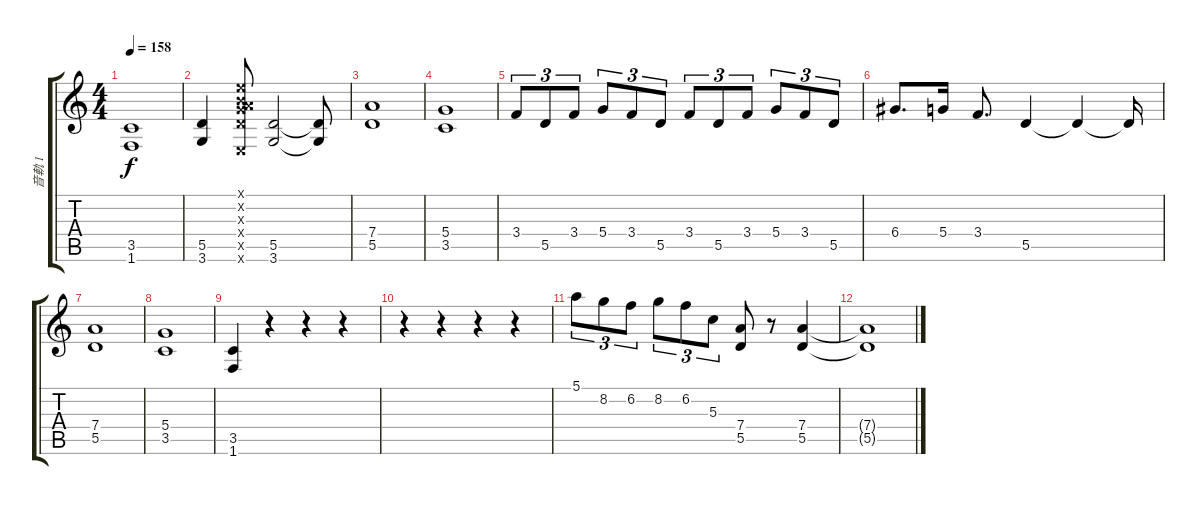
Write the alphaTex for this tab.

\track ("音軌 1" "音軌 1") {instrument overdrivenguitar}
\staff {score tabs}
\tuning (E4 B3 G3 D3 A2 E2) {hide}
\ts (4 4)
\tempo 158
\clef g2
\ks c
(3.5 1.6).1{dy f} |
(5.5 3.6).4 (0.1{x} 0.2{x} 0.3{x} 7.4{x} 5.5{x} 0.6{x}).8 (5.5 3.6).2 (5.5{t} 3.6{t}).8 |
(7.4 5.5).1 |
(5.4 3.5).1 |
3.4.8{tu (3 2)} 5.5.8{tu (3 2)} 3.4.8{tu (3 2)} 5.4.8{tu (3 2)} 3.4.8{tu (3 2)} 5.5.8{tu (3 2)} 3.4.8{tu (3 2)} 5.5.8{tu (3 2)} 3.4.8{tu (3 2)} 5.4.8{tu (3 2)} 3.4.8{tu (3 2)} 5.5.8{tu (3 2)} |
6.4.8{d} 5.4.16 3.4.8{d} 5.5.4 5.5{t}.4 5.5{t}.16 |
(7.4 5.5).1 |
(5.4 3.5).1 |
(3.5 1.6).4 r.4 r.4 r.4 |
r.4 r.4 r.4 r.4 |
5.1.8{tu (3 2)} 8.2.8{tu (3 2)} 6.2.8{tu (3 2)} 8.2.8{tu (3 2)} 6.2.8{tu (3 2)} 5.3.8{tu (3 2)} (7.4 5.5).8 r.8 (7.4 5.5).4 |
(7.4{t} 5.5{t}).1
